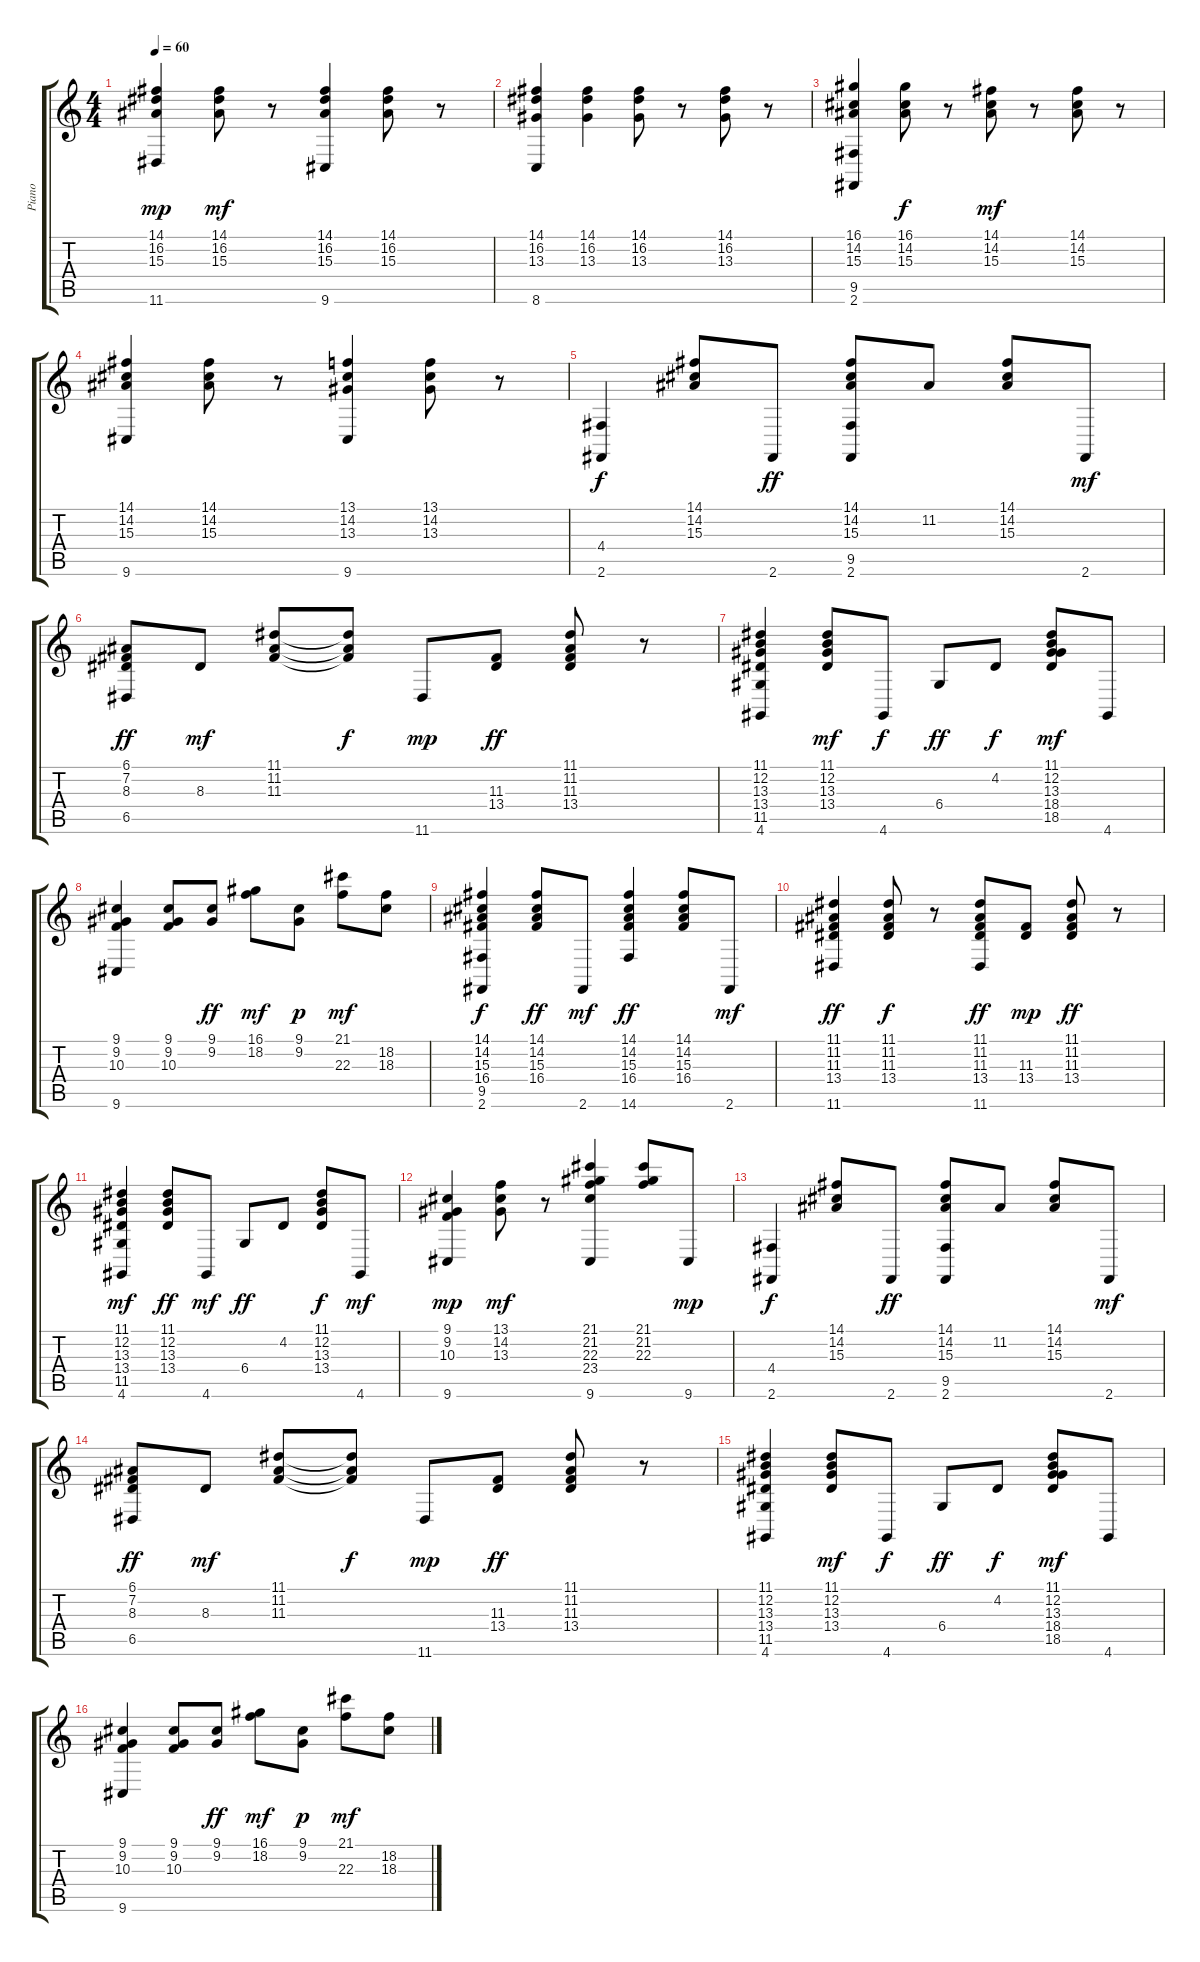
\track ("Piano" "Piano") {instrument brightacousticpiano}
\staff {score tabs}
\tuning (E4 B3 G3 D3 A2 E2) {hide}
\ts (4 4)
\tempo 60
\clef g2
\ks c
(14.1 16.2 15.3 11.6).4{dy mp} (14.1 16.2 15.3).8{dy mf} r.8 (14.1 16.2 15.3 9.6).4 (14.1 16.2 15.3).8 r.8 |
(14.1 16.2 13.3 8.6).4 (14.1 16.2 13.3).4 (14.1 16.2 13.3).8 r.8 (14.1 16.2 13.3).8 r.8 |
(16.1 14.2 15.3 9.5 2.6).4 (16.1 14.2 15.3).8{dy f} r.8 (14.1 14.2 15.3).8{dy mf} r.8 (14.1 14.2 15.3).8 r.8 |
(14.1 14.2 15.3 9.6).4 (14.1 14.2 15.3).8 r.8 (13.1 14.2 13.3 9.6).4 (13.1 14.2 13.3).8 r.8 |
(4.4 2.6).4{dy f} (14.1 14.2 15.3).8 2.6.8{dy ff} (14.1 14.2 15.3 9.5 2.6).8 11.2.8 (14.1 14.2 15.3).8 2.6.8{dy mf} |
(6.1 7.2 8.3 6.5).8{dy ff} 8.3.8{dy mf} (11.1 11.2 11.3).8 (11.1{t} 11.2{t} 11.3{t}).8{dy f} 11.6.8{dy mp} (11.3 13.4).8{dy ff} (11.1 11.2 11.3 13.4).8 r.8 |
(11.1 12.2 13.3 13.4 11.5 4.6).4 (11.1 12.2 13.3 13.4).8{dy mf} 4.6.8{dy f} 6.4.8{dy ff} 4.2.8{dy f} (11.1 12.2 13.3 18.4 18.5).8{dy mf} 4.6.8 |
(9.1 9.2 10.3 9.6).4 (9.1 9.2 10.3).8 (9.1 9.2).8{dy ff} (16.1 18.2).8{dy mf} (9.1 9.2).8{dy p} (21.1 22.3).8{dy mf} (18.2 18.3).8 |
(14.1 14.2 15.3 16.4 9.5 2.6).4{dy f} (14.1 14.2 15.3 16.4).8{dy ff} 2.6.8{dy mf} (14.1 14.2 15.3 16.4 14.6).4{dy ff} (14.1 14.2 15.3 16.4).8 2.6.8{dy mf} |
(11.1 11.2 11.3 13.4 11.6).4{dy ff} (11.1 11.2 11.3 13.4).8{dy f} r.8 (11.1 11.2 11.3 13.4 11.6).8{dy ff} (11.3 13.4).8{dy mp} (11.1 11.2 11.3 13.4).8{dy ff} r.8 |
(11.1 12.2 13.3 13.4 11.5 4.6).4{dy mf} (11.1 12.2 13.3 13.4).8{dy ff} 4.6.8{dy mf} 6.4.8{dy ff} 4.2.8 (11.1 12.2 13.3 13.4).8{dy f} 4.6.8{dy mf} |
(9.1 9.2 10.3 9.6).4{dy mp} (13.1 14.2 13.3).8{dy mf} r.8 (21.1 21.2 22.3 23.4 9.6).4 (21.1 21.2 22.3).8 9.6.8{dy mp} |
(4.4 2.6).4{dy f} (14.1 14.2 15.3).8 2.6.8{dy ff} (14.1 14.2 15.3 9.5 2.6).8 11.2.8 (14.1 14.2 15.3).8 2.6.8{dy mf} |
(6.1 7.2 8.3 6.5).8{dy ff} 8.3.8{dy mf} (11.1 11.2 11.3).8 (11.1{t} 11.2{t} 11.3{t}).8{dy f} 11.6.8{dy mp} (11.3 13.4).8{dy ff} (11.1 11.2 11.3 13.4).8 r.8 |
(11.1 12.2 13.3 13.4 11.5 4.6).4 (11.1 12.2 13.3 13.4).8{dy mf} 4.6.8{dy f} 6.4.8{dy ff} 4.2.8{dy f} (11.1 12.2 13.3 18.4 18.5).8{dy mf} 4.6.8 |
(9.1 9.2 10.3 9.6).4 (9.1 9.2 10.3).8 (9.1 9.2).8{dy ff} (16.1 18.2).8{dy mf} (9.1 9.2).8{dy p} (21.1 22.3).8{dy mf} (18.2 18.3).8
